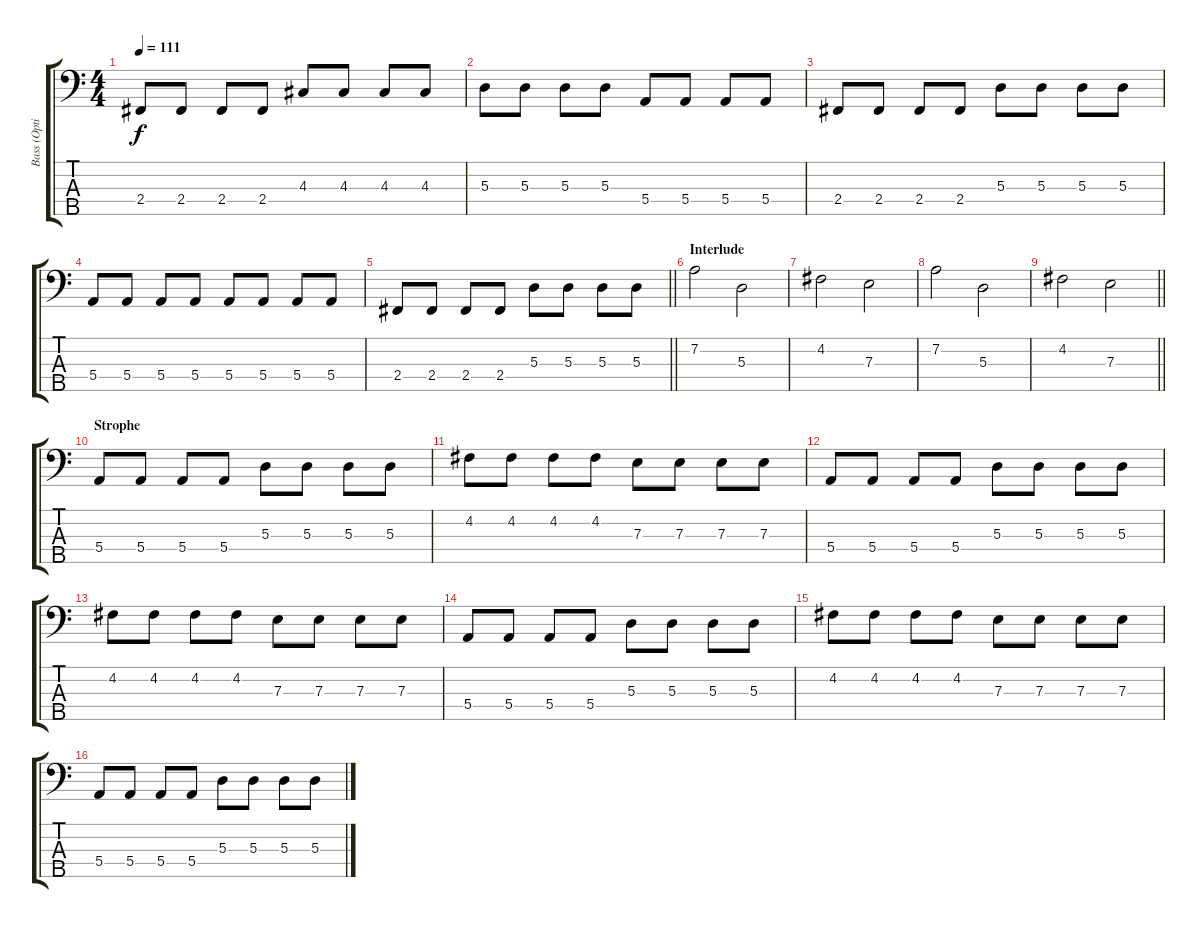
\track ("Bass (Optional)" "Bass (Opti") {mute instrument electricbassfinger}
\staff {score tabs}
\tuning (G2 D2 A1 E1 B0) {hide}
\ts (4 4)
\tempo 111
\clef f4
\ks c
2.4.8{dy f} 2.4.8 2.4.8 2.4.8 4.3.8 4.3.8 4.3.8 4.3.8 |
5.3.8 5.3.8 5.3.8 5.3.8 5.4.8 5.4.8 5.4.8 5.4.8 |
2.4.8 2.4.8 2.4.8 2.4.8 5.3.8 5.3.8 5.3.8 5.3.8 |
5.4.8 5.4.8 5.4.8 5.4.8 5.4.8 5.4.8 5.4.8 5.4.8 |
\barLineRight lightlight
2.4.8 2.4.8 2.4.8 2.4.8 5.3.8 5.3.8 5.3.8 5.3.8 |
\section ("" "Interlude")
7.2.2 5.3.2 |
4.2.2 7.3.2 |
7.2.2 5.3.2 |
\barLineRight lightlight
4.2.2 7.3.2 |
\section ("" "Strophe")
5.4.8 5.4.8 5.4.8 5.4.8 5.3.8 5.3.8 5.3.8 5.3.8 |
4.2.8 4.2.8 4.2.8 4.2.8 7.3.8 7.3.8 7.3.8 7.3.8 |
5.4.8 5.4.8 5.4.8 5.4.8 5.3.8 5.3.8 5.3.8 5.3.8 |
4.2.8 4.2.8 4.2.8 4.2.8 7.3.8 7.3.8 7.3.8 7.3.8 |
5.4.8 5.4.8 5.4.8 5.4.8 5.3.8 5.3.8 5.3.8 5.3.8 |
4.2.8 4.2.8 4.2.8 4.2.8 7.3.8 7.3.8 7.3.8 7.3.8 |
5.4.8 5.4.8 5.4.8 5.4.8 5.3.8 5.3.8 5.3.8 5.3.8
